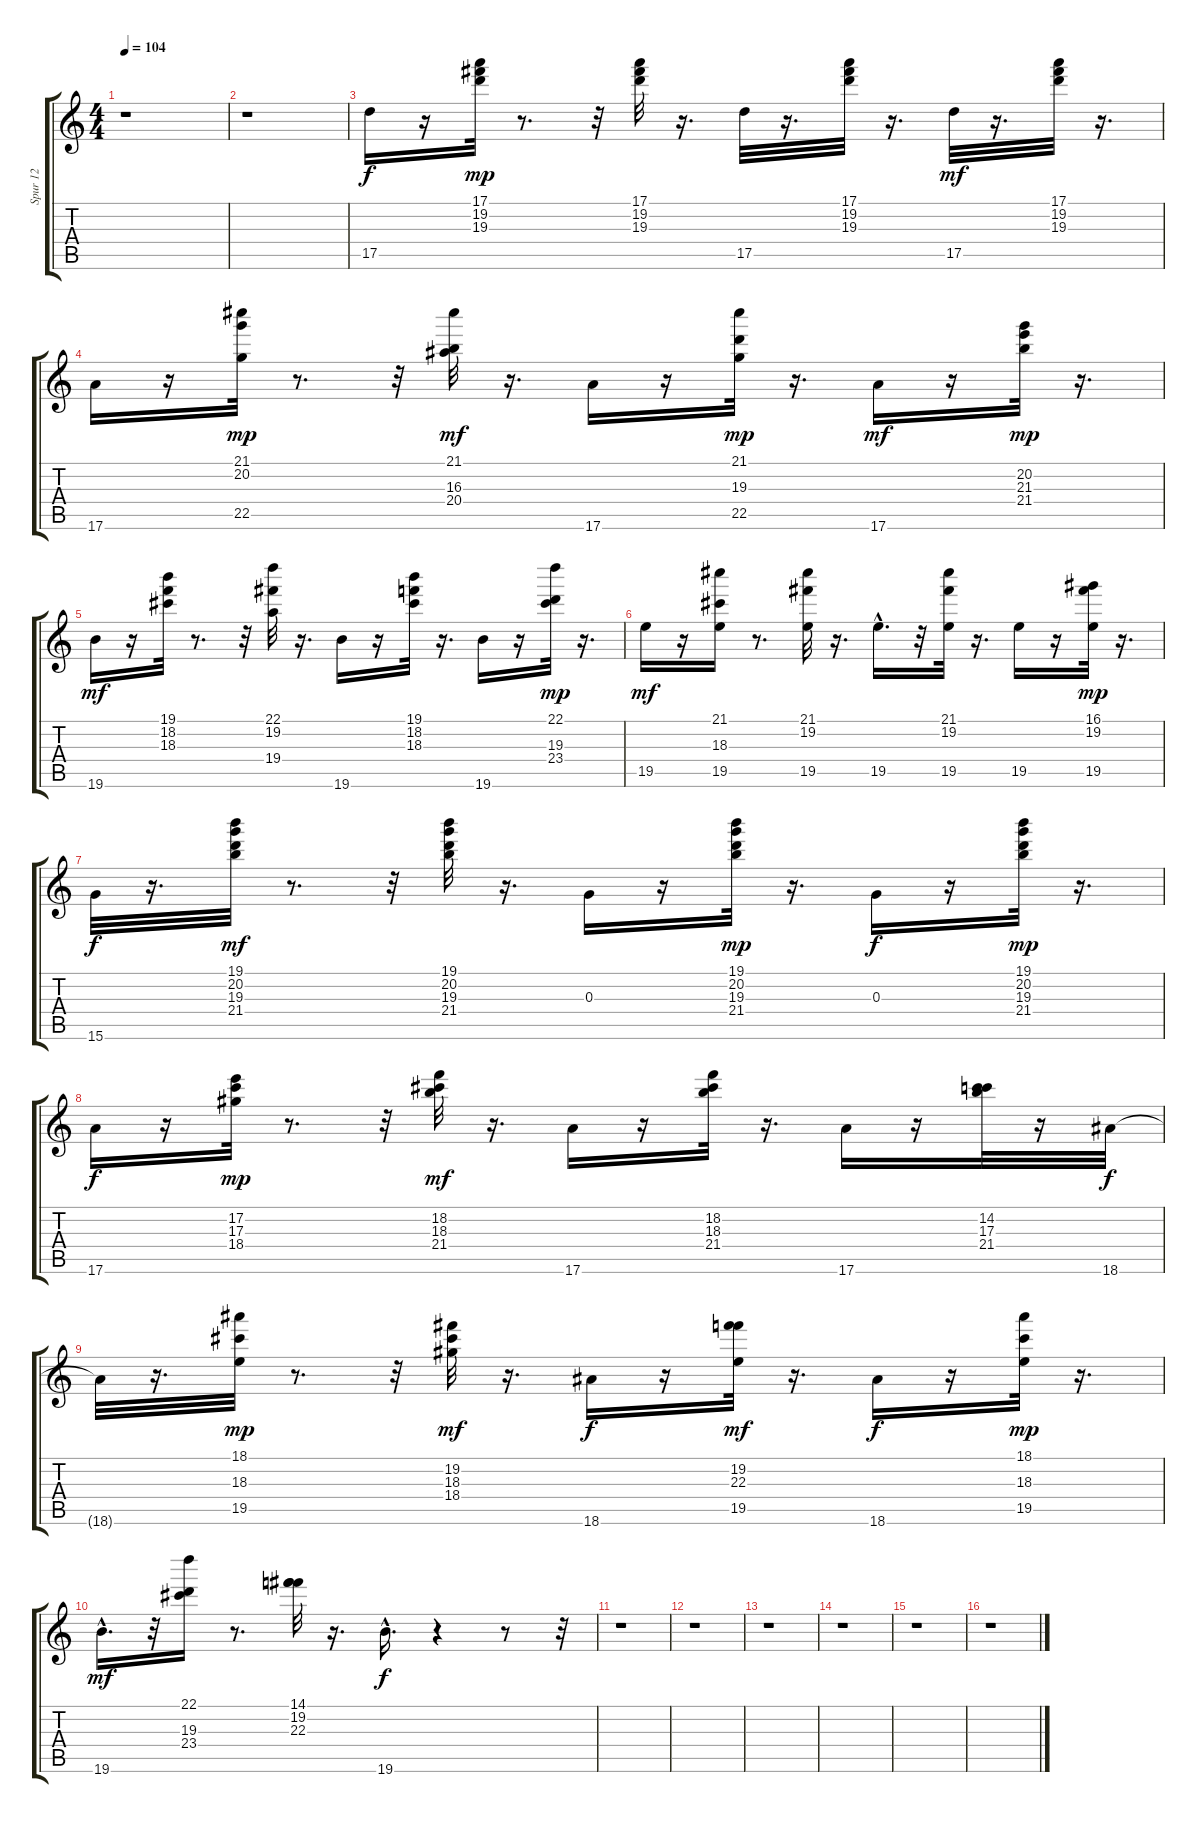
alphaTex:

\track ("Spur 12" "Spur 12") {instrument synthbass1}
\staff {score tabs}
\tuning (E4 B3 G3 D3 A2 E2) {hide}
\ts (4 4)
\tempo 104
\clef g2
\ks c
r.1{dy f} |
r.1 |
17.5.16 r.16 (17.1 19.2 19.3).32{dy mp} r.8{d} r.32 (17.1 19.2 19.3).32 r.16{d} 17.5.32 r.16{d} (17.1 19.2 19.3).32 r.16{d} 17.5.32{dy mf} r.16{d} (17.1 19.2 19.3).32 r.16{d} |
17.6.16 r.16 (21.1 20.2 22.5).32{dy mp} r.8{d} r.32 (21.1 16.3 20.4).32{dy mf} r.16{d} 17.6.16 r.16 (21.1 19.3 22.5).32{dy mp} r.16{d} 17.6.16{dy mf} r.16 (20.2 21.3 21.4).32{dy mp} r.16{d} |
19.6.16{dy mf} r.16 (19.1 18.2 18.3).32 r.8{d} r.32 (22.1 19.2 19.4).32 r.16{d} 19.6.16 r.16 (19.1 18.2 18.3).32 r.16{d} 19.6.16 r.16 (22.1 19.3 23.4).32{dy mp} r.16{d} |
19.5.16{dy mf} r.16 (21.1 18.3 19.5).16 r.8{d} (21.1 19.2 19.5).32 r.16{d} 19.5{hac}.16{d} r.32 (21.1 19.2 19.5).32 r.16{d} 19.5.16 r.16 (16.1 19.2 19.5).32{dy mp} r.16{d} |
15.6.32{dy f} r.16{d} (19.1 20.2 19.3 21.4).32{dy mf} r.8{d} r.32 (19.1 20.2 19.3 21.4).32 r.16{d} 0.3.16 r.16 (19.1 20.2 19.3 21.4).32{dy mp} r.16{d} 0.3.16{dy f} r.16 (19.1 20.2 19.3 21.4).32{dy mp} r.16{d} |
17.6.16{dy f} r.16 (17.2 17.3 18.4).32{dy mp} r.8{d} r.32 (18.2 18.3 21.4).32{dy mf} r.16{d} 17.6.16 r.16 (18.2 18.3 21.4).32 r.16{d} 17.6.16 r.16 (14.2 17.3 21.4).32 r.16 18.6.32{dy f} |
18.6{t}.32 r.16{d} (18.1 18.3 19.5).32{dy mp} r.8{d} r.32 (19.2 18.3 18.4).32{dy mf} r.16{d} 18.6.16{dy f} r.16 (19.2 22.3 19.5).32{dy mf} r.16{d} 18.6.16{dy f} r.16 (18.1 18.3 19.5).32{dy mp} r.16{d} |
19.6{hac}.16{d dy mf} r.32 (22.1 19.3 23.4).16 r.8{d} (14.1 19.2 22.3).32 r.16{d} 19.6{hac}.16{d dy f} r.4 r.8 r.32 |
r.1 |
r.1 |
r.1 |
r.1 |
r.1 |
r.1
